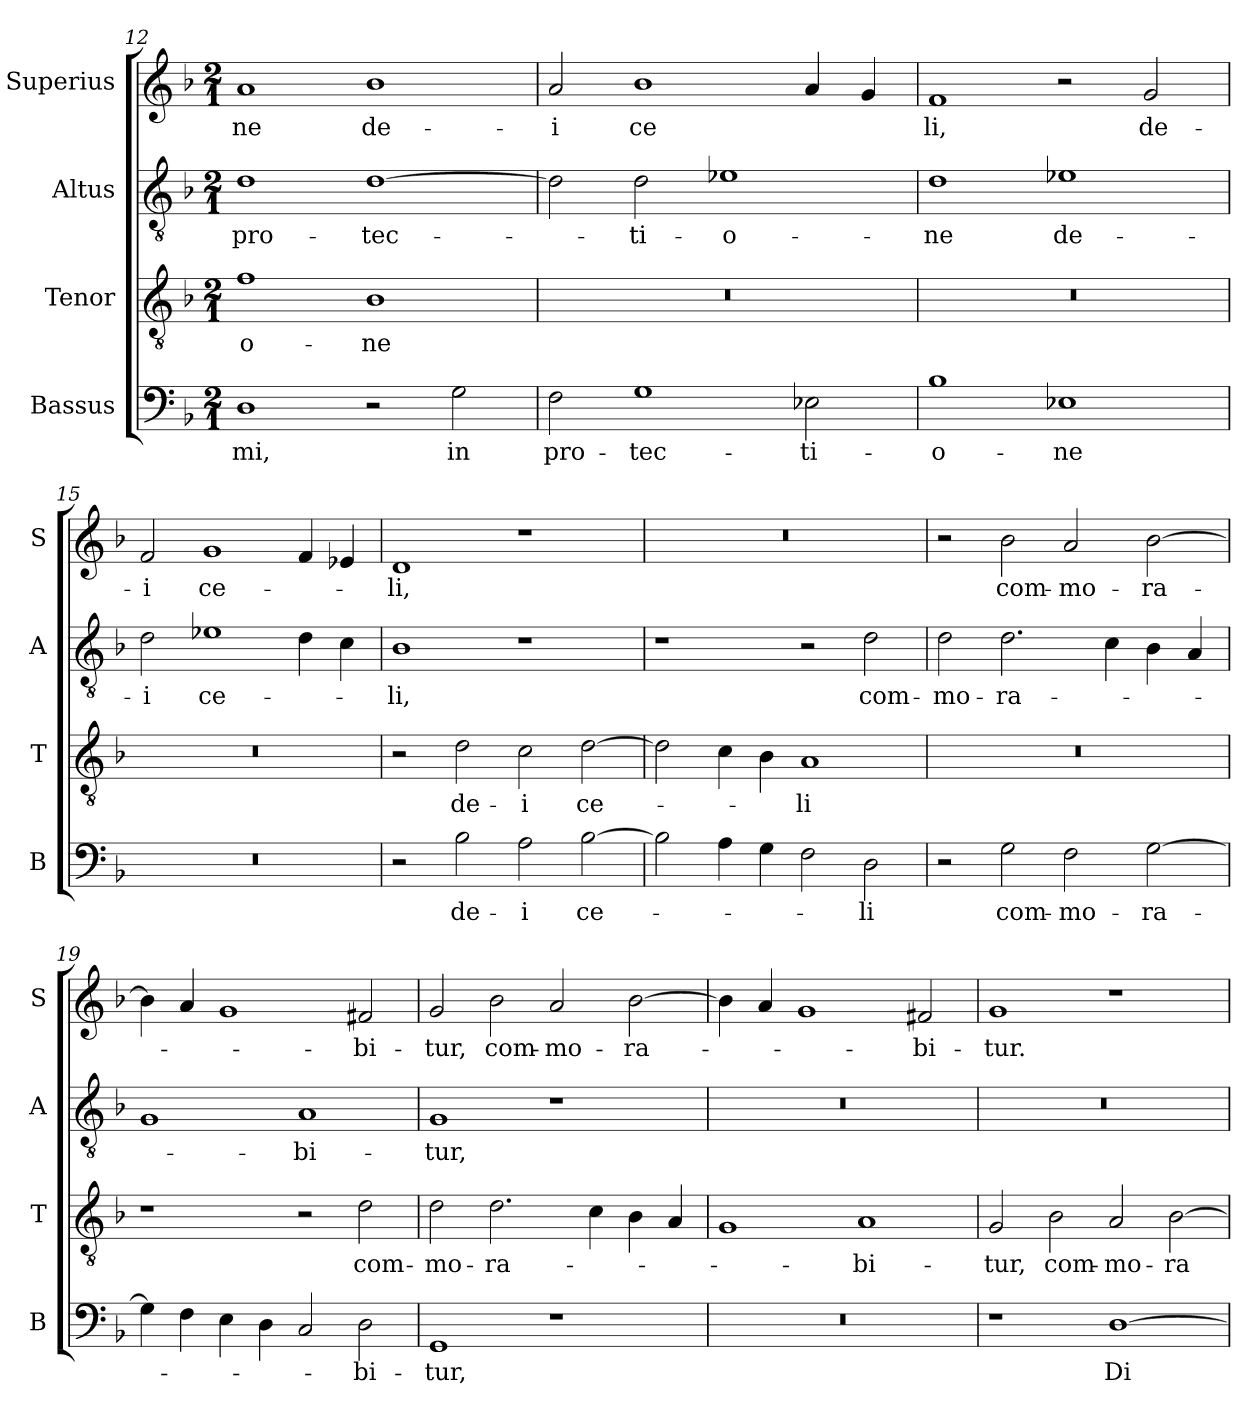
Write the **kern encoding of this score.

**kern	**text	**kern	**text	**kern	**text	**kern	**text
*part4	*part4	*part3	*part3	*part2	*part2	*part1	*part1
*staff4	*staff4	*staff3	*staff3	*staff2	*staff2	*staff1	*staff1
*I"Bassus	*	*I"Tenor	*	*I"Altus	*	*I"Superius	*
*I'B	*	*I'T	*	*I'A	*	*I'S	*
*clefF4	*	*clefGv2	*	*clefGv2	*	*clefG2	*
*k[b-]	*	*k[b-]	*	*k[b-]	*	*k[b-]	*
*M2/1	*	*M2/1	*	*M2/1	*	*M2/1	*
=12	=12	=12	=12	=12	=12	=12	=12
1D	-mi,	1f	-o-	1d	pro-	1a	-ne
2r	.	1B-	-ne	[1d	-tec-	1b-	de-
2G\	in	.	.	.	.	.	.
=13	=13	=13	=13	=13	=13	=13	=13
2F\	pro-	0r	.	2d\]	.	2a/	-i
1G	-tec-	.	.	2d\	-ti-	1b-	ce
.	.	.	.	1e-X	-o-	.	.
2E-X\	-ti-	.	.	.	.	4a/	.
.	.	.	.	.	.	4g/	.
=14	=14	=14	=14	=14	=14	=14	=14
1B-	-o-	0r	.	1d	-ne	1f	-li,
1E-X	-ne	.	.	1e-X	de-	2r	.
.	.	.	.	.	.	2g/	de-
=15	=15	=15	=15	=15	=15	=15	=15
0r	.	0r	.	2d\	-i	2f/	-i
.	.	.	.	1e-X	ce-	1g	ce-
.	.	.	.	4d\	.	4f/	.
.	.	.	.	4c\	.	4e-X/	.
=16	=16	=16	=16	=16	=16	=16	=16
2r	.	2r	.	1B-	-li,	1d	-li,
2B-\	de-	2d\	de-	.	.	.	.
2A\	-i	2c\	-i	1r	.	1r	.
[2B-\	ce-	[2d\	ce-	.	.	.	.
=17	=17	=17	=17	=17	=17	=17	=17
2B-\]	.	2d\]	.	1r	.	0r	.
4A\	.	4c\	.	.	.	.	.
4G\	.	4B-\	.	.	.	.	.
2F\	.	1A	-li	2r	.	.	.
2D\	-li	.	.	2d\	com-	.	.
=18	=18	=18	=18	=18	=18	=18	=18
2r	.	0r	.	2d\	-mo-	2r	.
2G\	com-	.	.	2.d\	-ra-	2b-\	com-
2F\	-mo-	.	.	.	.	2a/	-mo-
.	.	.	.	4c\	.	.	.
[2G\	-ra-	.	.	4B-\	.	[2b-\	-ra-
.	.	.	.	4A/	.	.	.
=19	=19	=19	=19	=19	=19	=19	=19
4G\]	.	1r	.	1G	.	4b-\]	.
4F\	.	.	.	.	.	4a/	.
4E\	.	.	.	.	.	1g	.
4D\	.	.	.	.	.	.	.
2C/	.	2r	.	1A	-bi-	.	.
2D\	-bi-	2d\	com-	.	.	2f#X/	-bi-
=20	=20	=20	=20	=20	=20	=20	=20
1GG	-tur,	2d\	-mo-	1G	-tur,	2g/	-tur,
.	.	2.d\	-ra-	.	.	2b-\	com-
1r	.	.	.	1r	.	2a/	-mo-
.	.	4c\	.	.	.	.	.
.	.	4B-\	.	.	.	[2b-\	-ra-
.	.	4A/	.	.	.	.	.
=21	=21	=21	=21	=21	=21	=21	=21
0r	.	1G	.	0r	.	4b-\]	.
.	.	.	.	.	.	4a/	.
.	.	.	.	.	.	1g	.
.	.	1A	-bi-	.	.	.	.
.	.	.	.	.	.	2f#X/	-bi-
=22	=22	=22	=22	=22	=22	=22	=22
1r	.	2G/	-tur,	0r	.	1g	-tur.
.	.	2B-\	com-	.	.	.	.
[1D	Di-	2A/	-mo-	.	.	1r	.
.	.	[2B-\	-ra-	.	.	.	.
=	=	=	=	=	=	=	=
*-	*-	*-	*-	*-	*-	*-	*-
